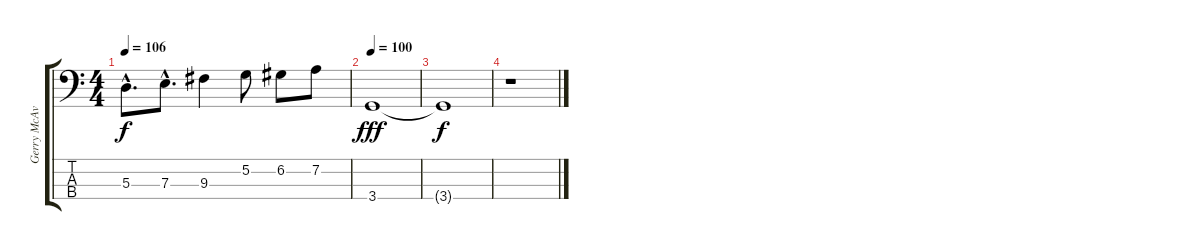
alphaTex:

\track ("Gerry McAvoy" "Gerry McAv") {instrument electricbasspick}
\staff {score tabs}
\tuning (G2 D2 A1 E1) {hide}
\ts (4 4)
\tempo 106
\clef f4
\ks c
5.3{hac}.8{d dy f} 7.3{hac}.8{d} 9.3.4 5.2.8 6.2.8 7.2.8 |
\tempo 100
3.4.1{dy fff} |
3.4{t}.1{dy f} |
r.1
